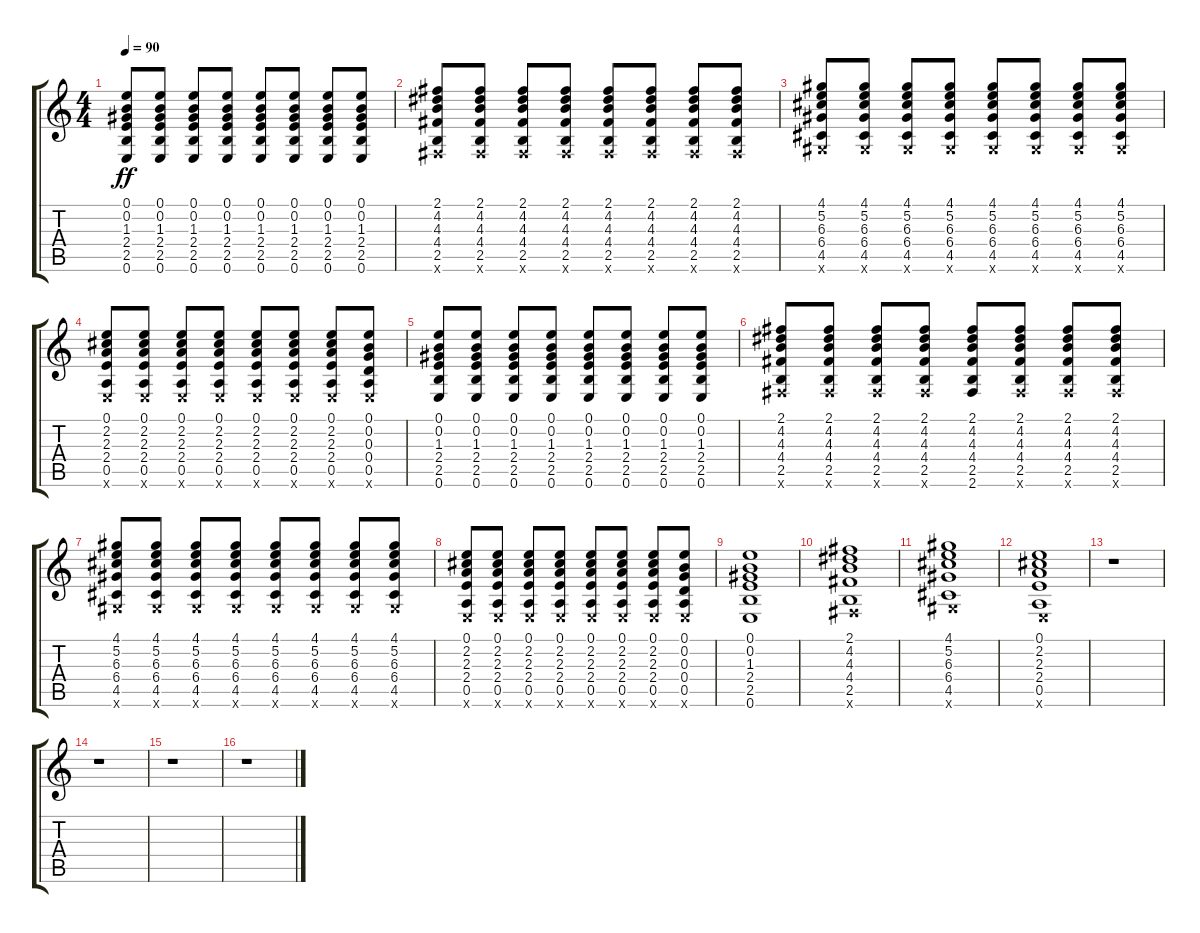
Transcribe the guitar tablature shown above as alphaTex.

\track "" {instrument distortionguitar}
\staff {score tabs}
\tuning (E4 B3 G3 D3 A2 E2) {hide}
\ts (4 4)
\tempo 90
\clef g2
\ks c
(0.1 0.2 1.3 2.4 2.5 0.6).8{dy ff} (0.1 0.2 1.3 2.4 2.5 0.6).8 (0.1 0.2 1.3 2.4 2.5 0.6).8 (0.1 0.2 1.3 2.4 2.5 0.6).8 (0.1 0.2 1.3 2.4 2.5 0.6).8 (0.1 0.2 1.3 2.4 2.5 0.6).8 (0.1 0.2 1.3 2.4 2.5 0.6).8 (0.1 0.2 1.3 2.4 2.5 0.6).8 |
(2.1 4.2 4.3 4.4 2.5 2.6{x}).8 (2.1 4.2 4.3 4.4 2.5 2.6{x}).8 (2.1 4.2 4.3 4.4 2.5 2.6{x}).8 (2.1 4.2 4.3 4.4 2.5 2.6{x}).8 (2.1 4.2 4.3 4.4 2.5 2.6{x}).8 (2.1 4.2 4.3 4.4 2.5 2.6{x}).8 (2.1 4.2 4.3 4.4 2.5 2.6{x}).8 (2.1 4.2 4.3 4.4 2.5 2.6{x}).8 |
(4.1 5.2 6.3 6.4 4.5 4.6{x}).8 (4.1 5.2 6.3 6.4 4.5 4.6{x}).8 (4.1 5.2 6.3 6.4 4.5 4.6{x}).8 (4.1 5.2 6.3 6.4 4.5 4.6{x}).8 (4.1 5.2 6.3 6.4 4.5 4.6{x}).8 (4.1 5.2 6.3 6.4 4.5 4.6{x}).8 (4.1 5.2 6.3 6.4 4.5 4.6{x}).8 (4.1 5.2 6.3 6.4 4.5 4.6{x}).8 |
(0.1 2.2 2.3 2.4 0.5 0.6{x}).8 (0.1 2.2 2.3 2.4 0.5 0.6{x}).8 (0.1 2.2 2.3 2.4 0.5 0.6{x}).8 (0.1 2.2 2.3 2.4 0.5 0.6{x}).8 (0.1 2.2 2.3 2.4 0.5 0.6{x}).8 (0.1 2.2 2.3 2.4 0.5 0.6{x}).8 (0.1 2.2 2.3 2.4 0.5 0.6{x}).8 (0.1 0.2 0.3 0.4 0.5 0.6{x}).8 |
(0.1 0.2 1.3 2.4 2.5 0.6).8 (0.1 0.2 1.3 2.4 2.5 0.6).8 (0.1 0.2 1.3 2.4 2.5 0.6).8 (0.1 0.2 1.3 2.4 2.5 0.6).8 (0.1 0.2 1.3 2.4 2.5 0.6).8 (0.1 0.2 1.3 2.4 2.5 0.6).8 (0.1 0.2 1.3 2.4 2.5 0.6).8 (0.1 0.2 1.3 2.4 2.5 0.6).8 |
(2.1 4.2 4.3 4.4 2.5 2.6{x}).8 (2.1 4.2 4.3 4.4 2.5 2.6{x}).8 (2.1 4.2 4.3 4.4 2.5 2.6{x}).8 (2.1 4.2 4.3 4.4 2.5 2.6{x}).8 (2.1 4.2 4.3 4.4 2.5 2.6).8 (2.1 4.2 4.3 4.4 2.5 2.6{x}).8 (2.1 4.2 4.3 4.4 2.5 2.6{x}).8 (2.1 4.2 4.3 4.4 2.5 2.6{x}).8 |
(4.1 5.2 6.3 6.4 4.5 4.6{x}).8 (4.1 5.2 6.3 6.4 4.5 4.6{x}).8 (4.1 5.2 6.3 6.4 4.5 4.6{x}).8 (4.1 5.2 6.3 6.4 4.5 4.6{x}).8 (4.1 5.2 6.3 6.4 4.5 4.6{x}).8 (4.1 5.2 6.3 6.4 4.5 4.6{x}).8 (4.1 5.2 6.3 6.4 4.5 4.6{x}).8 (4.1 5.2 6.3 6.4 4.5 4.6{x}).8 |
(0.1 2.2 2.3 2.4 0.5 0.6{x}).8 (0.1 2.2 2.3 2.4 0.5 0.6{x}).8 (0.1 2.2 2.3 2.4 0.5 0.6{x}).8 (0.1 2.2 2.3 2.4 0.5 0.6{x}).8 (0.1 2.2 2.3 2.4 0.5 0.6{x}).8 (0.1 2.2 2.3 2.4 0.5 0.6{x}).8 (0.1 2.2 2.3 2.4 0.5 0.6{x}).8 (0.1 0.2 0.3 0.4 0.5 0.6{x}).8 |
(0.1 0.2 1.3 2.4 2.5 0.6).1 |
(2.1 4.2 4.3 4.4 2.5 2.6{x}).1 |
(4.1 5.2 6.3 6.4 4.5 4.6{x}).1 |
(0.1 2.2 2.3 2.4 0.5 0.6{x}).1 |
r.1 |
r.1 |
r.1 |
r.1
